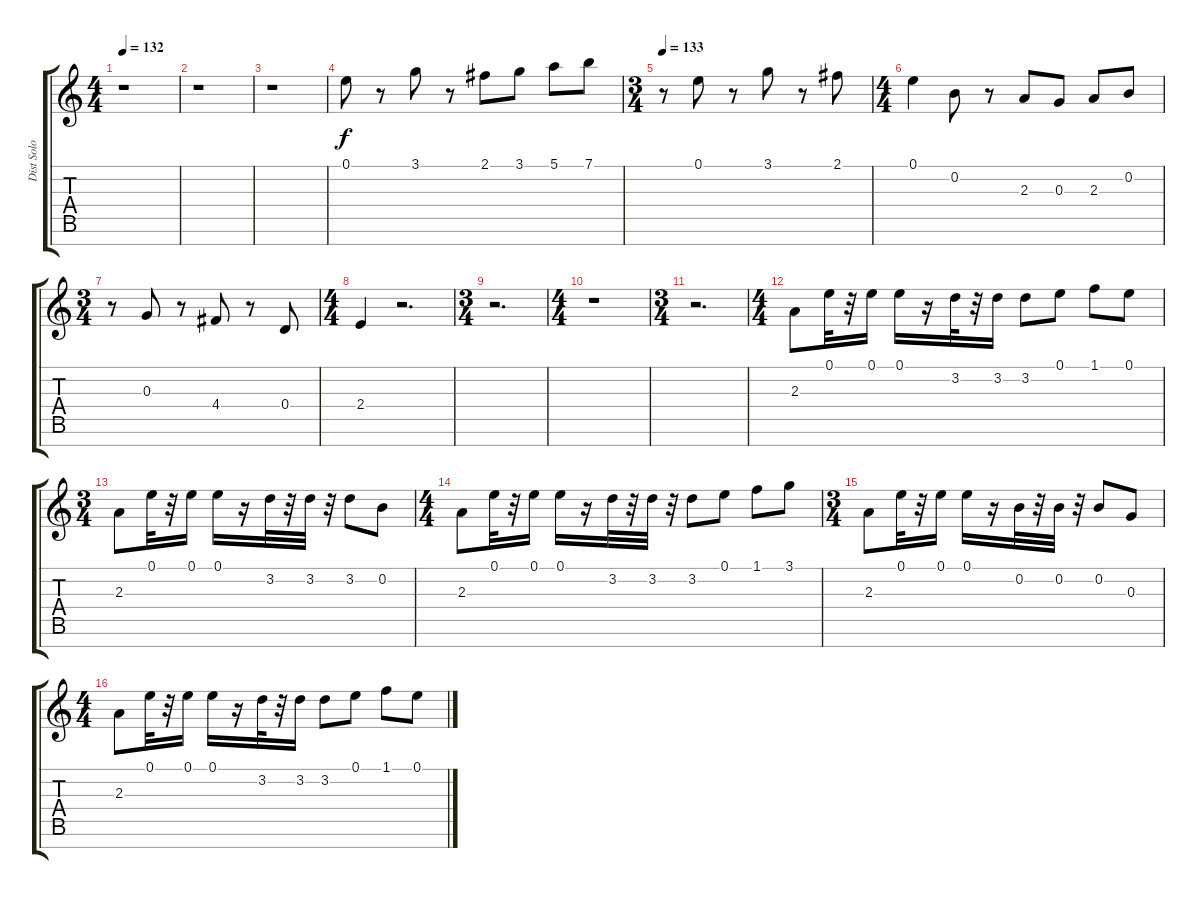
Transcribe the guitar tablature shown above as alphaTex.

\track ("Dist Solo Gtr" "Dist Solo ") {instrument overdrivenguitar}
\staff {score tabs}
\tuning (E4 B3 G3 D3 A2 E2 B1) {hide}
\ts (4 4)
\tempo 132
\clef g2
\ks c
r.1{dy f} |
r.1 |
r.1 |
0.1.8 r.8 3.1.8 r.8 2.1.8 3.1.8 5.1.8 7.1.8 |
\ts (3 4)
\tempo 133
r.8 0.1.8 r.8 3.1.8 r.8 2.1.8 |
\ts (4 4)
0.1.4 0.2.8 r.8 2.3.8 0.3.8 2.3.8 0.2.8 |
\ts (3 4)
r.8 0.3.8 r.8 4.4.8 r.8 0.4.8 |
\ts (4 4)
2.4.4 r.2{d} |
\ts (3 4)
r.2{d} |
\ts (4 4)
r.1 |
\ts (3 4)
r.2{d} |
\ts (4 4)
2.3.8{balance 4} 0.1.32 r.32 0.1.16 0.1.16 r.16 3.2.32 r.32 3.2.16 3.2.8 0.1.8 1.1.8 0.1.8 |
\ts (3 4)
2.3.8 0.1.32 r.32 0.1.16 0.1.16 r.16 3.2.32 r.32 3.2.32 r.32 3.2.8 0.2.8 |
\ts (4 4)
2.3.8 0.1.32 r.32 0.1.16 0.1.16 r.16 3.2.32 r.32 3.2.32 r.32 3.2.8 0.1.8 1.1.8 3.1.8 |
\ts (3 4)
2.3.8 0.1.32 r.32 0.1.16 0.1.16 r.16 0.2.32 r.32 0.2.32 r.32 0.2.8 0.3.8 |
\ts (4 4)
2.3.8{balance 12} 0.1.32 r.32 0.1.16 0.1.16 r.16 3.2.32 r.32 3.2.16 3.2.8 0.1.8 1.1.8 0.1.8
